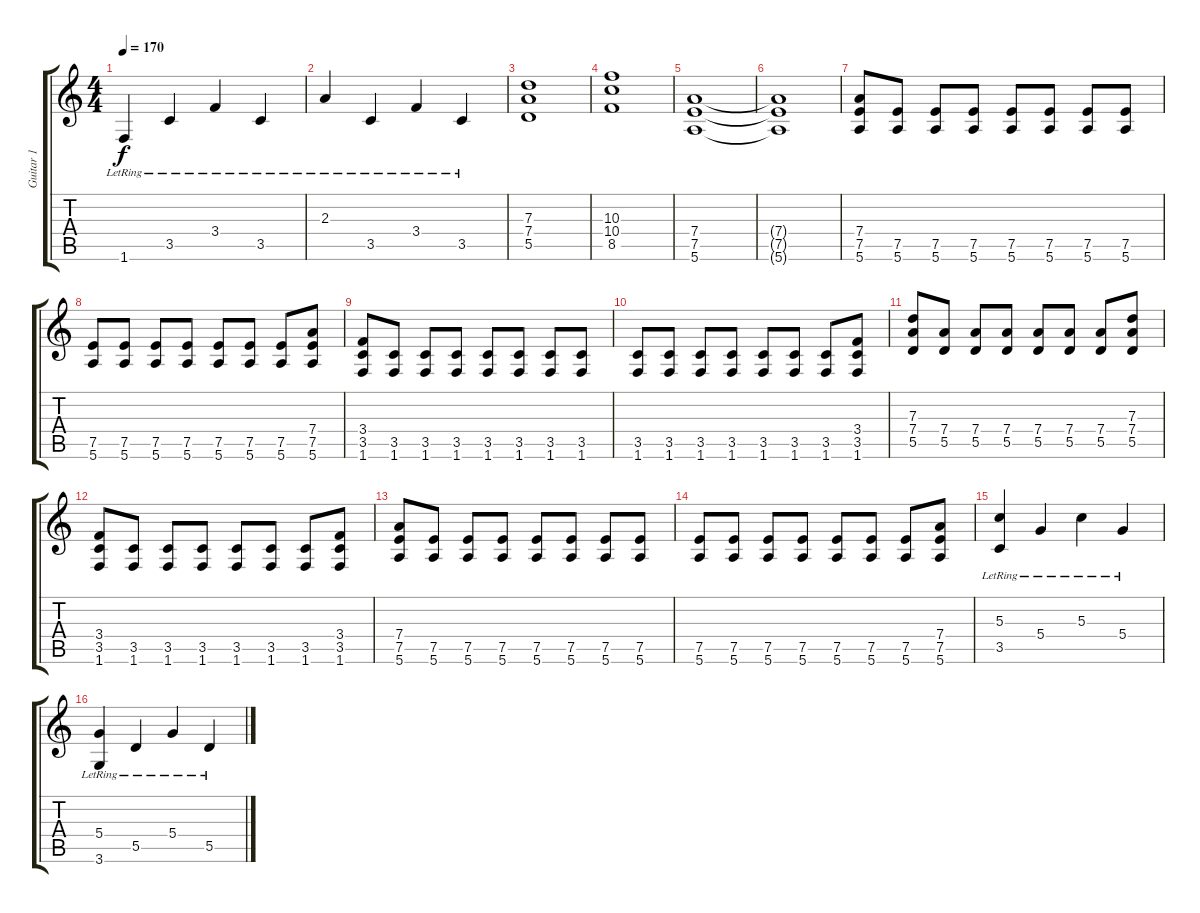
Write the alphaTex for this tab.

\track ("Guitar 1" "Guitar 1") {instrument distortionguitar}
\staff {score tabs}
\tuning (E4 B3 G3 D3 A2 E2) {hide}
\ts (4 4)
\tempo 170
\clef g2
\ks c
1.6{lr}.4{dy f} 3.5{lr}.4 3.4{lr}.4 3.5{lr}.4 |
2.3{lr}.4 3.5{lr}.4 3.4{lr}.4 3.5{lr}.4 |
(7.3 7.4 5.5).1{instrument distortionguitar} |
(10.3 10.4 8.5).1 |
(7.4 7.5 5.6).1 |
(7.4{t} 7.5{t} 5.6{t}).1 |
(7.4 7.5 5.6).8 (7.5 5.6).8 (7.5 5.6).8 (7.5 5.6).8 (7.5 5.6).8 (7.5 5.6).8 (7.5 5.6).8 (7.5 5.6).8 |
(7.5 5.6).8 (7.5 5.6).8 (7.5 5.6).8 (7.5 5.6).8 (7.5 5.6).8 (7.5 5.6).8 (7.5 5.6).8 (7.4 7.5 5.6).8 |
(3.4 3.5 1.6).8 (3.5 1.6).8 (3.5 1.6).8 (3.5 1.6).8 (3.5 1.6).8 (3.5 1.6).8 (3.5 1.6).8 (3.5 1.6).8 |
(3.5 1.6).8 (3.5 1.6).8 (3.5 1.6).8 (3.5 1.6).8 (3.5 1.6).8 (3.5 1.6).8 (3.5 1.6).8 (3.4 3.5 1.6).8 |
(7.3 7.4 5.5).8 (7.4 5.5).8 (7.4 5.5).8 (7.4 5.5).8 (7.4 5.5).8 (7.4 5.5).8 (7.4 5.5).8 (7.3 7.4 5.5).8 |
(3.4 3.5 1.6).8 (3.5 1.6).8 (3.5 1.6).8 (3.5 1.6).8 (3.5 1.6).8 (3.5 1.6).8 (3.5 1.6).8 (3.4 3.5 1.6).8 |
(7.4 7.5 5.6).8 (7.5 5.6).8 (7.5 5.6).8 (7.5 5.6).8 (7.5 5.6).8 (7.5 5.6).8 (7.5 5.6).8 (7.5 5.6).8 |
(7.5 5.6).8 (7.5 5.6).8 (7.5 5.6).8 (7.5 5.6).8 (7.5 5.6).8 (7.5 5.6).8 (7.5 5.6).8 (7.4 7.5 5.6).8 |
(5.3{lr} 3.5{lr}).4{instrument electricguitarclean} 5.4{lr}.4 5.3{lr}.4 5.4{lr}.4 |
(5.4{lr} 3.6{lr}).4 5.5{lr}.4 5.4{lr}.4 5.5{lr}.4
